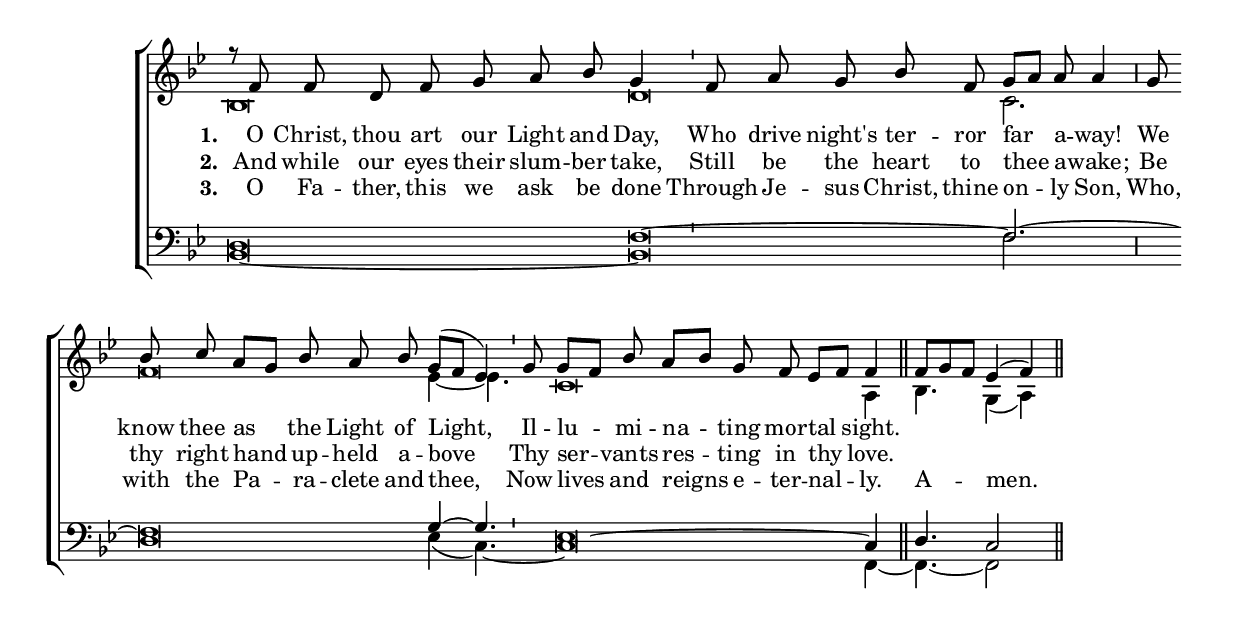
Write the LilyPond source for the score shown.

\version "2.24.3"
\include "comp_defs.ily"

% \include "gregorian.ly"

% \paper {
%   top-system-spacing.basic-distance = #10
%   score-system-spacing.basic-distance = #20
%   system-system-spacing.basic-distance = #20
%   last-bottom-spacing.basic-distance = #10
% }

global = {
  \key c \major
  \cadenzaOn
  \autoBeamOff
}

\header {
  % title = "Hymn A"
}

sopMusic = \relative g' {
  r8 g8 g e g a b c a4 \bar "'"
  g8 b a c g \bar "" a[ b] b b4 \bar ","
  a8 \bar "" c d b[ a] c b c \bar "" a([ g] f4) \bar "'"
  a8 \bar "" a[ g]  c b[ c] a g f[ g] \bar "" g4 \bar "||"
  g8[ a g] \bar "" f4( g) \bar "||"
}
sopWordsA = \lyricmode {
    \set stanza = # "1. "
    O Christ, thou art our Light and Day,
    Who drive night's ter -- ror far a -- way!
    We know thee as the Light of Light,
    Il -- lu -- mi -- na -- ting mor -- tal sight.
  }
sopWordsB = \lyricmode {
    \set stanza = # "2. "
    And while our eyes their slum -- ber take,
    Still be the heart to thee a -- wake;
    Be thy right hand up -- held a -- bove
    Thy ser -- vants res -- ting in thy love.
  }
sopWordsC = \lyricmode {
    \set stanza = # "3. "
    O Fa -- ther, this we ask be done
    Through Je -- sus Christ, thine on -- ly Son,
    Who, with the Pa -- ra -- clete and thee,
    Now lives and reigns e -- ter -- nal -- ly.
    A -- men.
  }

altoMusic = \relative c' {
  c\breve*8/16 e\breve*7/16 d2.
  g\breve*7/16 f4~ f4. d\breve*9/16 b4 c4. a4( b)
}
altoWords = \lyricmode {}

tenorMusic = \relative e {
  e\breve*8/16 g\breve*7/16~ g2.~
  g\breve*7/16 a4~ a4.
  <<
    {f\breve*9/16 s4}
    \new Voice {\voiceTwo \stemUp \tieUp \hideNotes d\breve*9/16~ \unHideNotes d4 \stemDown \tieDown}
  >>
  e4. d2
}
tenorWords = \lyricmode {}

bassMusic = \relative c {
  c\breve*8/16~ c\breve*7/16 g'2.
  e\breve*7/16 f4( d4.)~ d\breve*9/16 g,4~
  g4.~ g2
}
bassWords = \lyricmode {}


\score {
  \transpose g f {
  \new ChoirStaff <<
    % \new Lyrics = "sopranos" \with {
      % this is needed for lyrics above a staff
      % \override VerticalAxisGroup.staff-affinity = #DOWN
    % }
    \new Staff = "women" \with {\omit TimeSignature} <<
      \new Voice = "sopranos" {
        \voiceOne
        << \global \sopMusic >>
      }
      \new Lyrics \lyricsto "sopranos" \sopWordsA
      \new Lyrics \lyricsto "sopranos" \sopWordsB
      \new Lyrics \lyricsto "sopranos" \sopWordsC
      \new Voice = "altos" {
        \voiceTwo
        << \global \altoMusic >>
      }
    >>
    \new Lyrics = "altos"
    \new Lyrics = "tenors" \with {
      % this is needed for lyrics above a staff
      % \override VerticalAxisGroup.staff-affinity = #DOWN
    }
    \new Staff = "men" \with {\omit TimeSignature} <<
      \clef bass
      \new Voice = "tenors" {
        \voiceOne
        << \global \tenorMusic >>
      }
      \new Voice = "basses" {
        \voiceTwo << \global \bassMusic >>
      }
    >>
    % \new Lyrics = "basses"
    % \context Lyrics = "sopranos" \lyricsto "sopranos" \sopWords
    % \context Lyrics = "altos" \lyricsto "altos" \altoWords
    % \context Lyrics = "tenors" \lyricsto "tenors" \tenorWords
    % \context Lyrics = "basses" \lyricsto "basses" \bassWords
  >>
}
  }